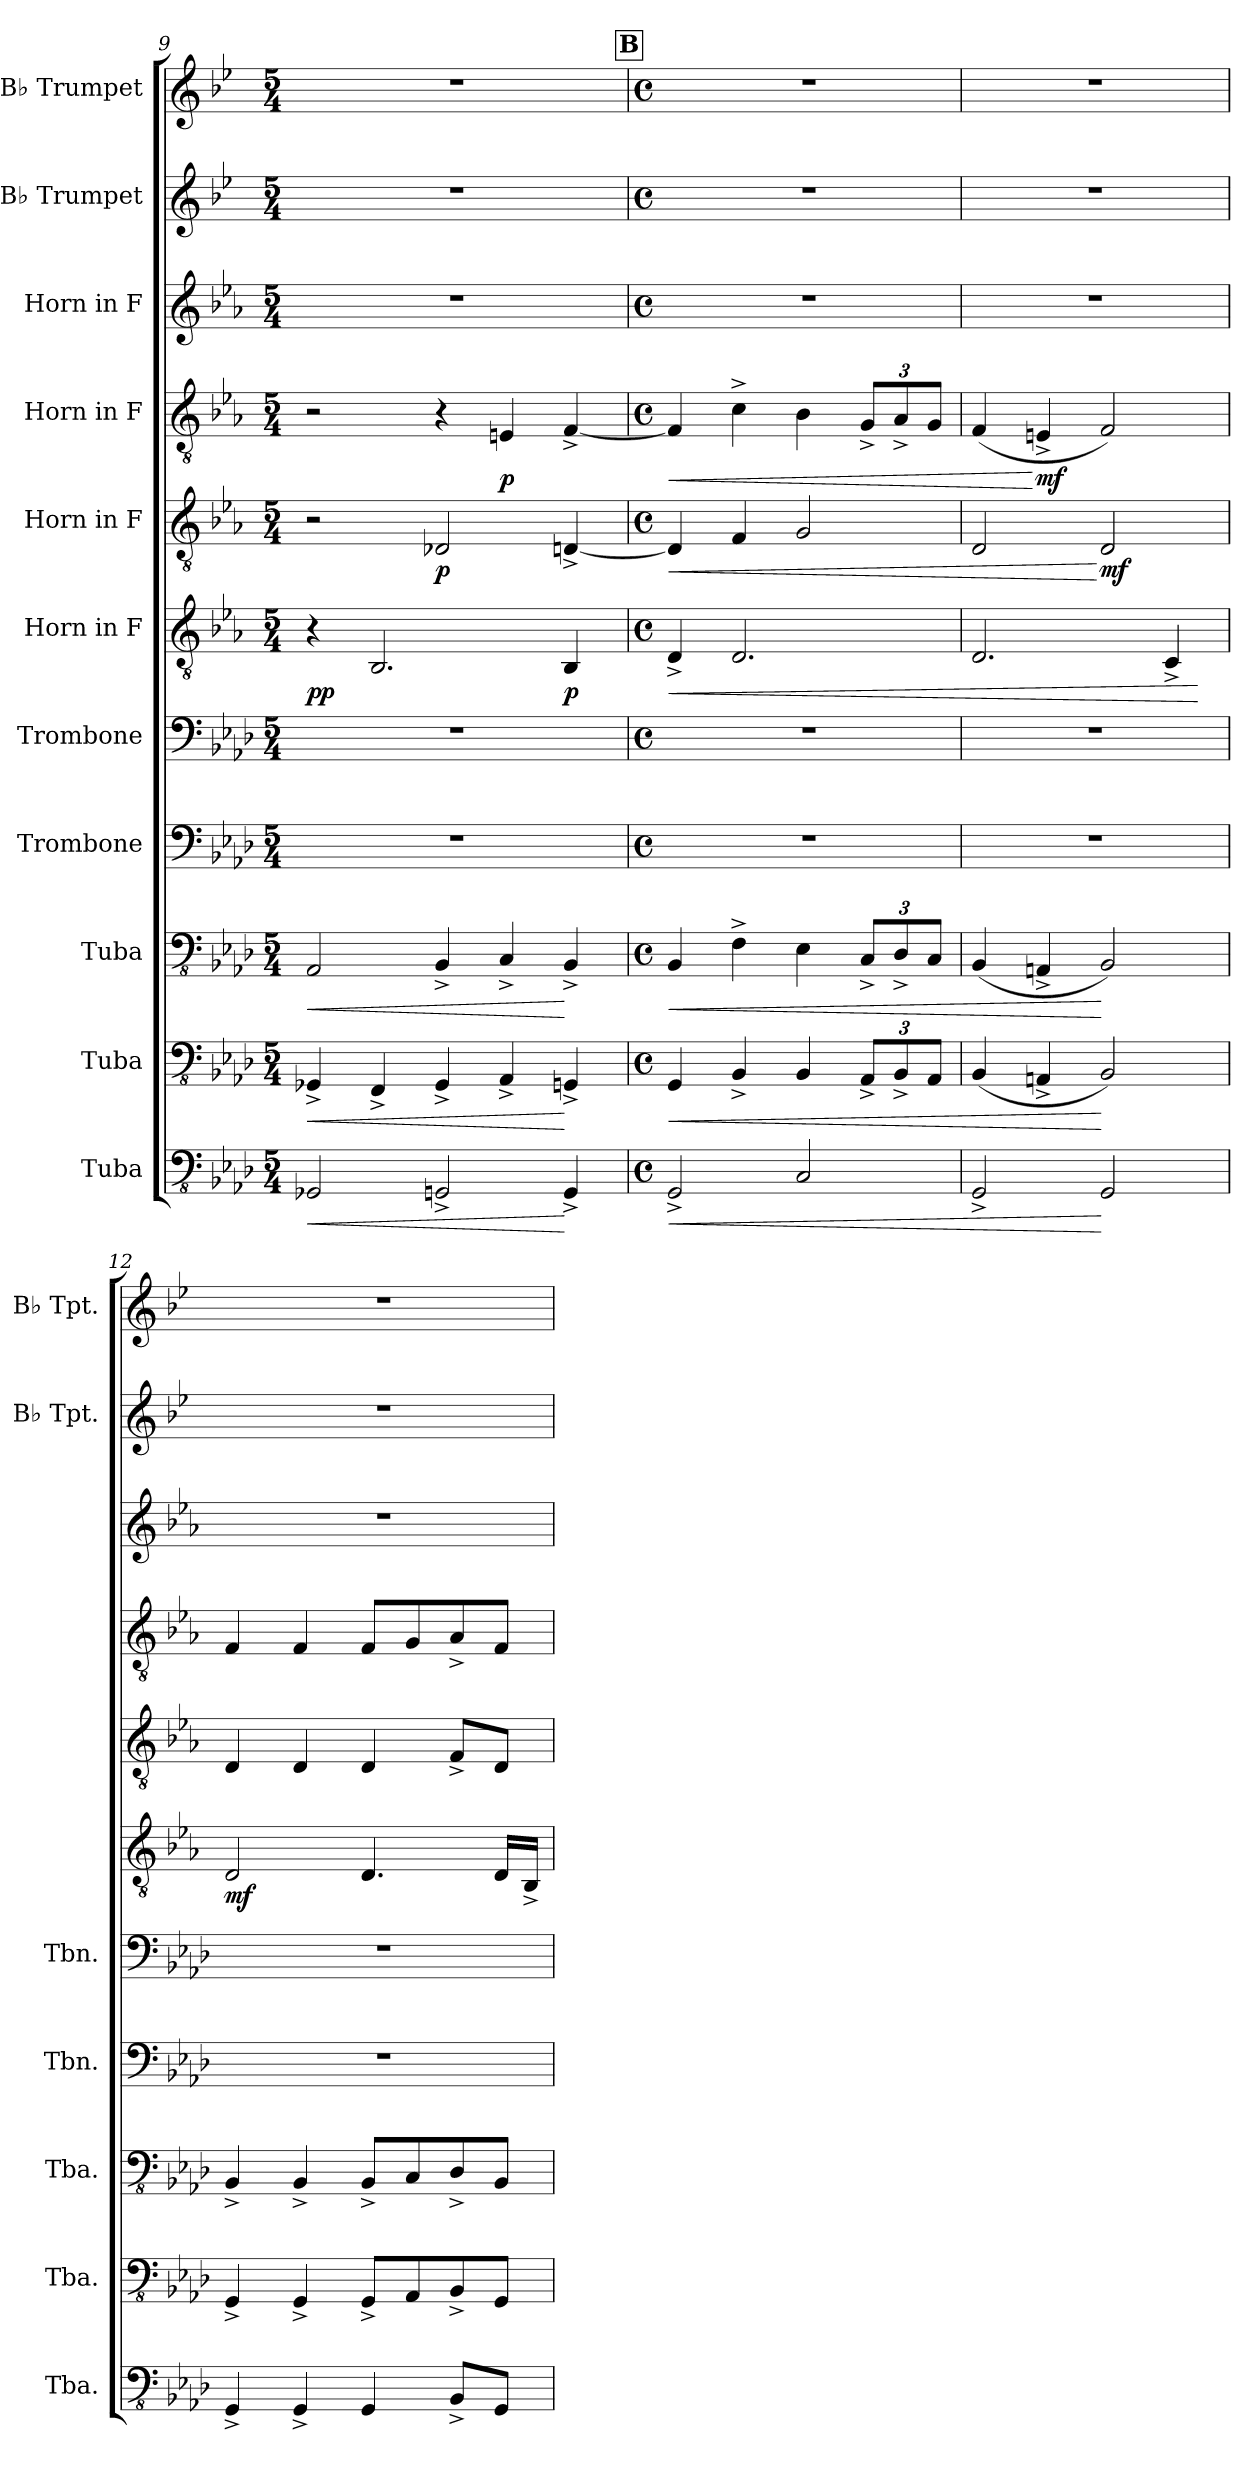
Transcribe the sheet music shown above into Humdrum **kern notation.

**kern	**dynam	**kern	**dynam	**kern	**dynam	**kern	**kern	**kern	**dynam	**kern	**dynam	**kern	**dynam	**kern	**kern	**kern
*part11	*part11	*part10	*part10	*part9	*part9	*part8	*part7	*part6	*part6	*part5	*part5	*part4	*part4	*part3	*part2	*part1
*staff11	*staff11	*staff10	*staff10	*staff9	*staff9	*staff8	*staff7	*staff6	*staff6	*staff5	*staff5	*staff4	*staff4	*staff3	*staff2	*staff1
*I"Tuba	*	*I"Tuba	*	*I"Tuba	*	*I"Trombone	*I"Trombone	*I"Horn in F	*	*I"Horn in F	*	*I"Horn in F	*	*I"Horn in F	*I"B♭ Trumpet	*I"B♭ Trumpet
*I'Tba.	*	*I'Tba.	*	*I'Tba.	*	*I'Tbn.	*I'Tbn.	*	*	*	*	*	*	*	*I'B♭ Tpt.	*I'B♭ Tpt.
*clefFv4	*	*clefFv4	*	*clefFv4	*	*clefF4	*clefF4	*clefGv2	*	*clefGv2	*	*clefGv2	*	*clefG2	*clefG2	*clefG2
*	*	*	*	*	*	*	*	*ITrd4c7	*	*ITrd4c7	*	*ITrd4c7	*	*ITrd4c7	*ITrd1c2	*ITrd1c2
*k[b-e-a-d-]	*	*k[b-e-a-d-]	*	*k[b-e-a-d-]	*	*k[b-e-a-d-]	*k[b-e-a-d-]	*k[b-e-a-d-]	*	*k[b-e-a-d-]	*	*k[b-e-a-d-]	*	*k[b-e-a-d-]	*k[b-e-a-d-]	*k[b-e-a-d-]
*M5/4	*	*M5/4	*	*M5/4	*	*M5/4	*M5/4	*M5/4	*	*M5/4	*	*M5/4	*	*M5/4	*M5/4	*M5/4
=9	=9	=9	=9	=9	=9	=9	=9	=9	=9	=9	=9	=9	=9	=9	=9	=9
!	!LO:HP:b	!	!LO:HP:b	!	!LO:HP:b	!	!	!	!LO:DY:b	!	!	!	!	!	!	!
2GGG-X/	<	4GGG-X^/	<	2AAA-/	<	4%5r	4%5r	4r	pp	2r	.	2r	.	4%5r	4%5r	4%5r
.	.	4FFF^/	.	.	.	.	.	2.EE-/	.	.	.	.	.	.	.	.
!	!	!	!	!	!	!	!	!	!	!	!LO:DY:b	!	!	!	!	!
2GGGn^/	.	4GGG-^/	.	4BBB-^/	.	.	.	.	.	2GG-X/	p	4r	.	.	.	.
!	!	!	!	!	!	!	!	!	!	!	!	!	!LO:DY:b	!	!	!
.	.	4AAA-^/	.	4CC^/	.	.	.	.	.	.	.	4AAn/	p	.	.	.
!	!	!	!	!	!	!	!	!	!LO:DY:b	!	!	!	!	!	!	!
4GGG^/	[	4GGGn^/	[	4BBB-^/	[	.	.	4EE-/	p	[4GGn^/	.	[4BB-^/	.	.	.	.
!!LO:REH:place=s1:a:B:fs=14:t=B
=10	=10	=10	=10	=10	=10	=10	=10	=10	=10	=10	=10	=10	=10	=10	=10	=10
*M4/4	*	*M4/4	*	*M4/4	*	*M4/4	*M4/4	*M4/4	*	*M4/4	*	*M4/4	*	*M4/4	*M4/4	*M4/4
*met(c)	*	*met(c)	*	*met(c)	*	*met(c)	*met(c)	*met(c)	*	*met(c)	*	*met(c)	*	*met(c)	*met(c)	*met(c)
!	!LO:HP:b	!	!LO:HP:b	!	!LO:HP:b	!	!	!	!LO:HP:b	!	!LO:HP:b	!	!LO:HP:b	!	!	!
2GGG^/	<	4GGG/	<	4BBB-/	<	1r	1r	4GG^/	<	4GG/]	<	4BB-/]	<	1r	1r	1r
.	.	4BBB-^/	.	4FF^\	.	.	.	2.GG/	.	4BB-/	.	4F^\	.	.	.	.
2CC/	.	4BBB-/	.	4EE-\	.	.	.	.	.	2C/	.	4E-\	.	.	.	.
*	*	*Xbrackettup	*	*Xbrackettup	*	*	*	*	*	*	*	*Xbrackettup	*	*	*	*
.	.	12AAA-^/L	.	12CC^/L	.	.	.	.	.	.	.	12C^/L	.	.	.	.
.	.	12BBB-^/	.	12DD-^/	.	.	.	.	.	.	.	12D-^/	.	.	.	.
.	.	12AAA-/J	.	12CC/J	.	.	.	.	.	.	.	12C/J	.	.	.	.
!!LO:PB:g=z
=11	=11	=11	=11	=11	=11	=11	=11	=11	=11	=11	=11	=11	=11	=11	=11	=11
2GGG^/	.	(4BBB-/	.	(4BBB-/	.	1r	1r	2.GG/	.	2GG/	.	(4BB-/	.	1r	1r	1r
!	!	!	!	!	!	!	!	!	!	!	!	!	!LO:DY:n=1:b	!	!	!
.	.	4AAAn^/	.	4AAAn^/	.	.	.	.	.	.	.	4AAn^/	[ mf	.	.	.
!	!	!	!	!	!	!	!	!	!	!	!LO:DY:n=1:b	!	!	!	!	!
2GGG/	[	2BBB-/)	[	2BBB-/)	[	.	.	.	.	2GG/	[ mf	2BB-/)	.	.	.	.
.	.	.	.	.	.	.	.	4FF^/	.	.	.	.	.	.	.	.
.	.	.	.	.	.	.	.	.	[	.	.	.	.	.	.	.
=12	=12	=12	=12	=12	=12	=12	=12	=12	=12	=12	=12	=12	=12	=12	=12	=12
!	!	!	!	!	!	!	!	!	!LO:DY:b	!	!	!	!	!	!	!
4GGG^/	.	4GGG^/	.	4BBB-^/	.	1r	1r	2GG/	mf	4GG/	.	4BB-/	.	1r	1r	1r
4GGG^/	.	4GGG^/	.	4BBB-^/	.	.	.	.	.	4GG/	.	4BB-/	.	.	.	.
4GGG/	.	8GGG^/L	.	8BBB-^/L	.	.	.	4.GG/	.	4GG/	.	8BB-/L	.	.	.	.
.	.	8AAA-/	.	8CC/	.	.	.	.	.	.	.	8C/	.	.	.	.
8BBB-^/L	.	8BBB-^/	.	8DD-^/	.	.	.	.	.	8BB-^/L	.	8D-^/	.	.	.	.
8GGG/J	.	8GGG/J	.	8BBB-/J	.	.	.	16GG/LL	.	8GG/J	.	8BB-/J	.	.	.	.
.	.	.	.	.	.	.	.	16EE-^/JJ	.	.	.	.	.	.	.	.
=	=	=	=	=	=	=	=	=	=	=	=	=	=	=	=	=
*-	*-	*-	*-	*-	*-	*-	*-	*-	*-	*-	*-	*-	*-	*-	*-	*-
